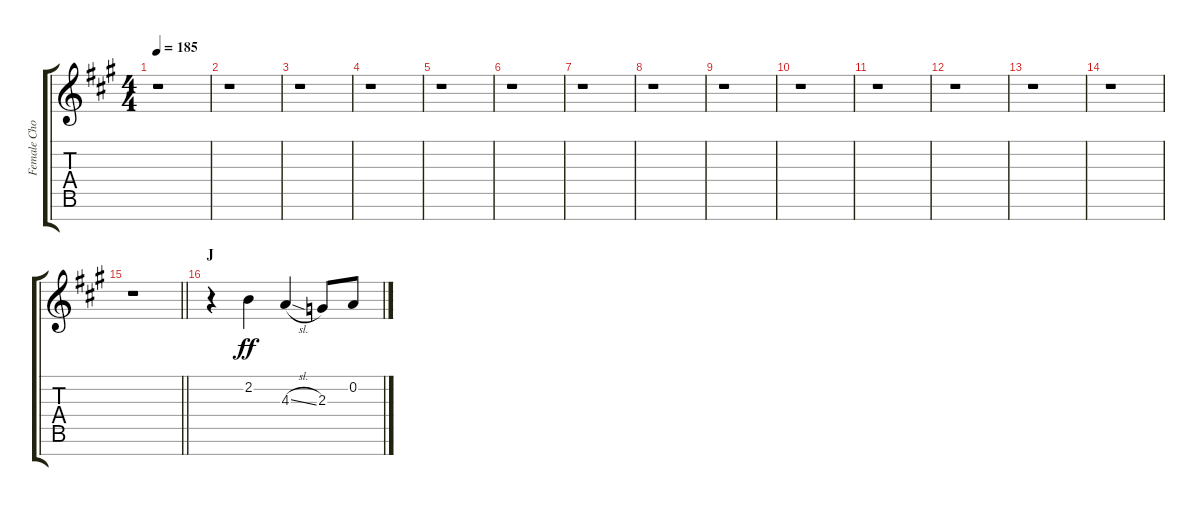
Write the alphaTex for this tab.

\track ("Female Chorus I" "Female Cho") {instrument voiceoohs}
\staff {score tabs}
\tuning (D5 A4 F4 C4 G3 D3 A2) {hide}
\ts (4 4)
\tempo 185
\clef g2
\ks a
r.1{dy ff} |
r.1 |
r.1 |
r.1 |
r.1 |
r.1 |
r.1 |
r.1 |
r.1 |
r.1 |
r.1 |
r.1 |
r.1 |
r.1 |
\barLineRight lightlight
r.1 |
\section ("" "J")
r.4 2.2.4 4.3{sl}.4 2.3.8 0.2.8
